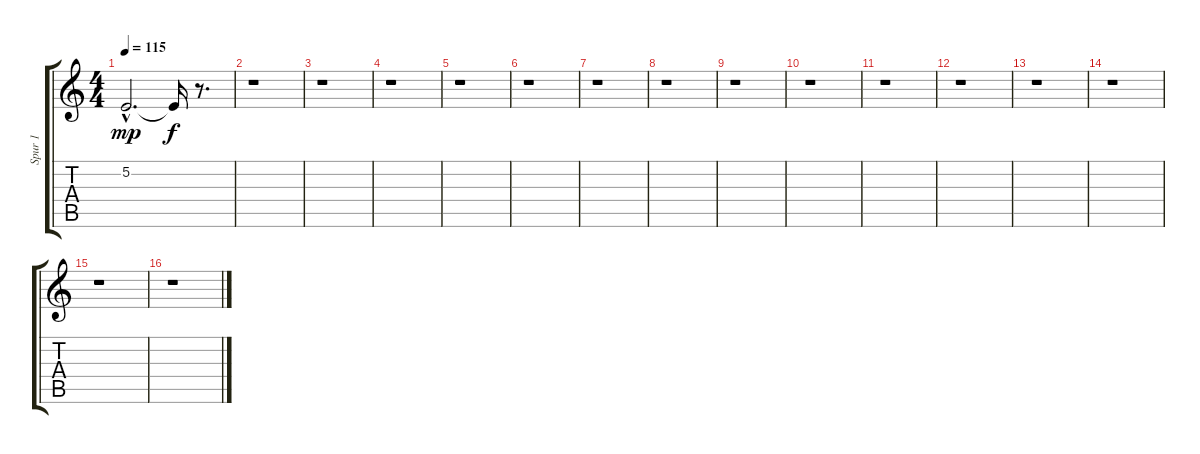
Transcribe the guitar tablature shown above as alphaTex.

\track ("Spur 1" "Spur 1") {instrument panflute}
\staff {score tabs}
\tuning (E4 B3 G3 D3 A2 E2) {hide}
\ts (4 4)
\tempo 115
\clef g2
\ks c
5.2{hac}.2{d dy mp} 5.2{t}.16{dy f} r.8{d} |
r.1 |
r.1 |
r.1 |
r.1 |
r.1 |
r.1 |
r.1 |
r.1 |
r.1 |
r.1 |
r.1 |
r.1 |
r.1 |
r.1 |
r.1
